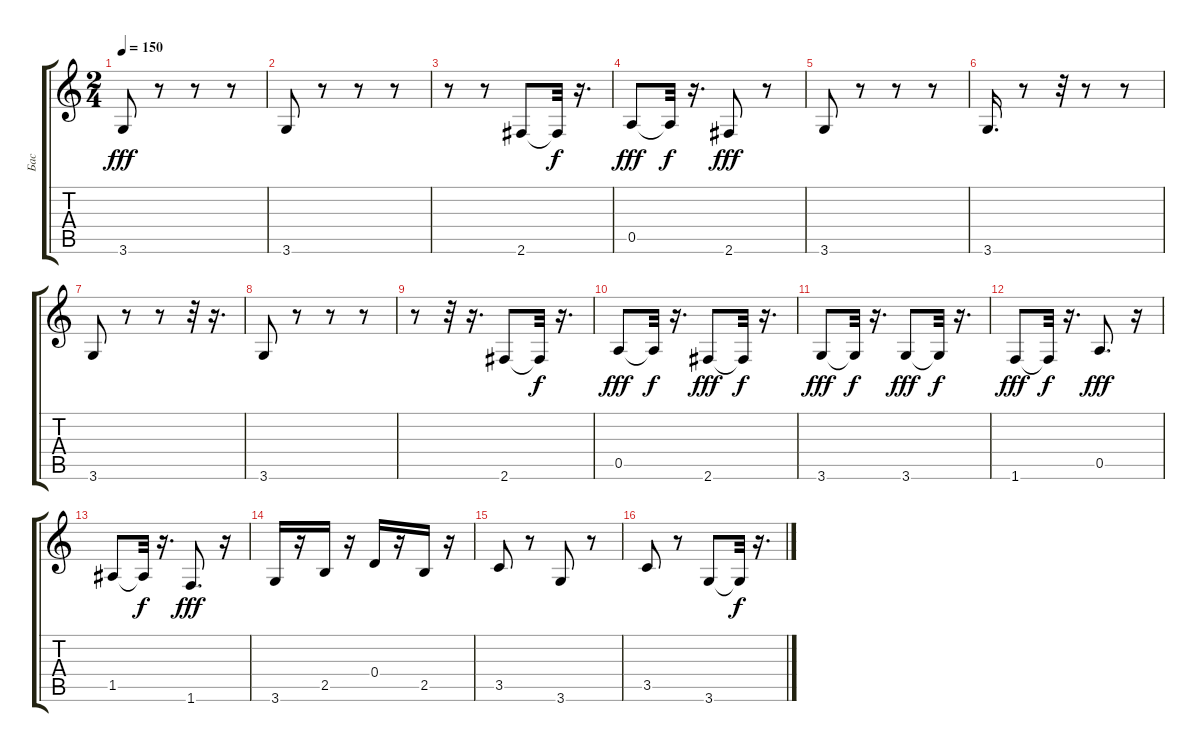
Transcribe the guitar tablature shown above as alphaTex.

\track ("Бас" "Бас") {instrument fretlessbass}
\staff {score tabs}
\tuning (E4 B3 G3 D3 A2 E2) {hide}
\ts (2 4)
\tempo 150
\clef g2
\ks c
3.6.8{dy fff} r.8 r.8 r.8 |
3.6.8 r.8 r.8 r.8 |
r.8 r.8 2.6.8 2.6{t}.32{dy f} r.16{d} |
0.5.8{dy fff} 0.5{t}.32{dy f} r.16{d} 2.6.8{dy fff} r.8 |
3.6.8 r.8 r.8 r.8 |
3.6.16{d} r.8 r.32 r.8 r.8 |
3.6.8 r.8 r.8 r.32 r.16{d} |
3.6.8 r.8 r.8 r.8 |
r.8 r.32 r.16{d} 2.6.8 2.6{t}.32{dy f} r.16{d} |
0.5.8{dy fff} 0.5{t}.32{dy f} r.16{d} 2.6.8{dy fff} 2.6{t}.32{dy f} r.16{d} |
3.6.8{dy fff} 3.6{t}.32{dy f} r.16{d} 3.6.8{dy fff} 3.6{t}.32{dy f} r.16{d} |
1.6.8{dy fff} 1.6{t}.32{dy f} r.16{d} 0.5.8{d dy fff} r.16 |
1.5.8 1.5{t}.32{dy f} r.16{d} 1.6.8{d dy fff} r.16 |
3.6.16 r.16 2.5.16 r.16 0.4.16 r.16 2.5.16 r.16 |
3.5.8 r.8 3.6.8 r.8 |
3.5.8 r.8 3.6.8 3.6{t}.32{dy f} r.16{d}
